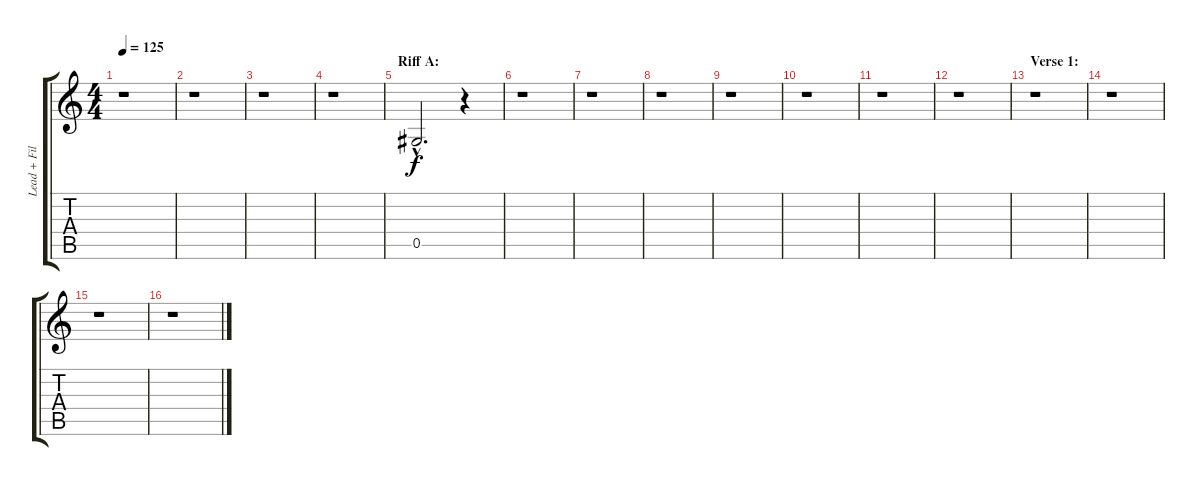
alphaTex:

\track ("Lead + Fills" "Lead + Fil") {instrument overdrivenguitar}
\staff {score tabs}
\tuning (Eb4 Bb3 Gb3 Db3 Ab2 Eb2) {hide}
\ts (4 4)
\tempo 125
\clef g2
\ks c
r.1{dy f} |
r.1 |
r.1 |
r.1 |
\section ("" "Riff A:")
0.5{hac}.2{d} r.4 |
r.1 |
r.1 |
r.1 |
r.1 |
r.1 |
r.1 |
r.1 |
\section ("" "Verse 1:")
r.1 |
r.1 |
r.1 |
r.1
